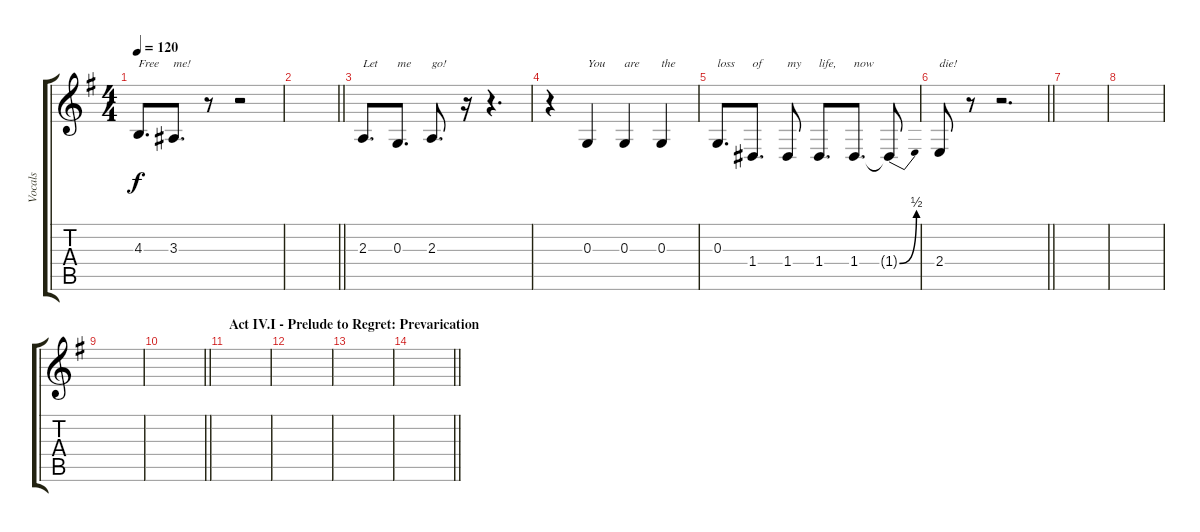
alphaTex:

\track ("Vocals" "Vocals") {instrument oboe}
\staff {score tabs}
\tuning (E4 B3 G3 D3 A2 D2) {hide}
\ts (4 4)
\tempo 120
\clef g2
\ks eminor
4.3.8{d txt "Free" dy f} 3.3.8{d txt "me!"} r.8 r.2 |
\barLineRight lightlight
|
2.3.8{d txt "Let"} 0.3.8{d txt "me"} 2.3.8{d txt "go!"} r.16 r.4{d} |
r.4 0.3.4{txt "You"} 0.3.4{txt "are"} 0.3.4{txt "the"} |
0.3.8{d txt "loss"} 1.4.8{d txt "of"} 1.4.8{txt "my"} 1.4.8{d txt "life,"} 1.4.8{d txt "now"} 1.4{be (bend 0 0 60 2) t}.8 |
\barLineRight lightlight
2.4.8{txt "die!"} r.8 r.2{d} |
\section ("" "")
|
|
|
\barLineRight lightlight
|
\section ("" "Act IV.I - Prelude to Regret: Prevarication")
|
|
|
\barLineRight lightlight
